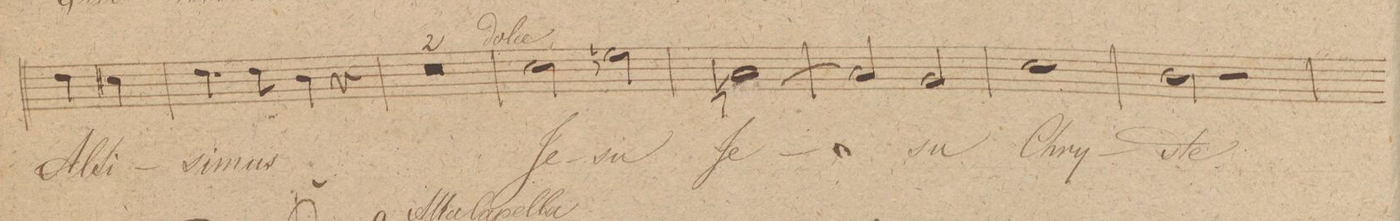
**kern	**text	**dynam
*I"Canto.	*	*
*clefC1	*	*
*k[f#c#g#]	*	*
*met(c)	*	*
*M4/4	*	*
4b\	Al-	.
4a#X\	-ti-	.
=171	=171	=171
4.b\	-si-	.
8b\	.	.
4g#\	-mus	.
4r	.	.
=172	=172	=172
0r	.	.
=173	=173	=173
=174	=174	=174
2a\	Je-	.
2ccn\	-su	.
=175	=175	=175
[>1fn	Je-	.
=176	=176	=176
2f/]	.	.
2e/	-su	.
=177	=177	=177
1a	Chry-	.
=178	=178	=178
2g#\	-ste	.
2r	.	.
=179	=179	=179
*-	*-	*-
